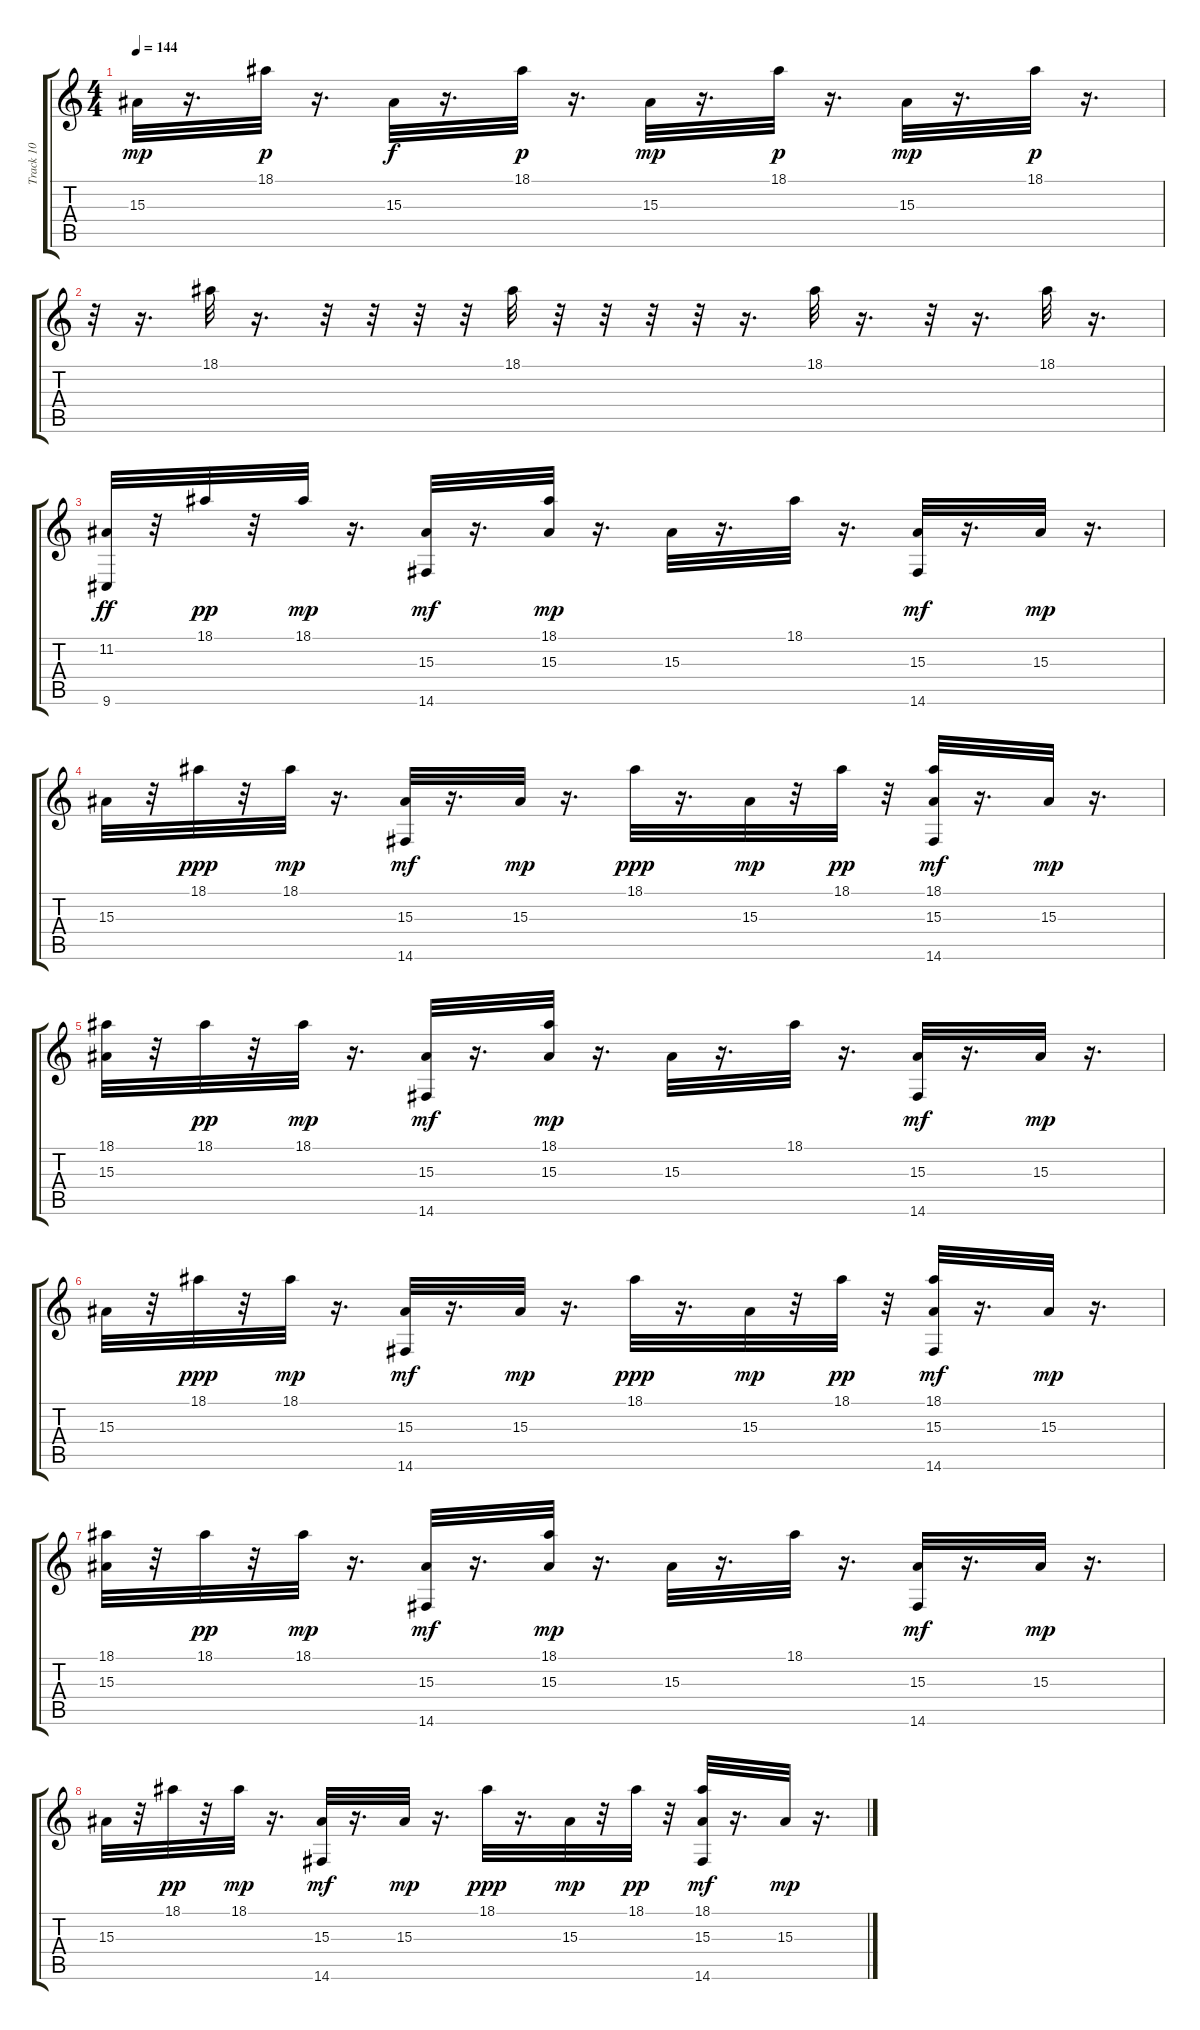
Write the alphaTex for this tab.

\track ("Track 10" "Track 10") {instrument acousticgrandpiano}
\staff {score tabs}
\tuning (E4 B3 G3 D3 A2 E2) {hide}
\ts (4 4)
\tempo 144
\clef g2
\ks c
15.3.32{dy mp} r.16{d} 18.1.32{dy p} r.16{d} 15.3.32{dy f} r.16{d} 18.1.32{dy p} r.16{d} 15.3.32{dy mp} r.16{d} 18.1.32{dy p} r.16{d} 15.3.32{dy mp} r.16{d} 18.1.32{dy p} r.16{d} |
r.32 r.16{d} 18.1.32 r.16{d} r.32 r.32 r.32 r.32 18.1.32 r.32 r.32 r.32 r.32 r.16{d} 18.1.32 r.16{d} r.32 r.16{d} 18.1.32 r.16{d} |
(11.2 9.6).32{dy ff} r.32 18.1.32{dy pp} r.32 18.1.32{dy mp} r.16{d} (15.3 14.6).32{dy mf} r.16{d} (18.1 15.3).32{dy mp} r.16{d} 15.3.32 r.16{d} 18.1.32 r.16{d} (15.3 14.6).32{dy mf} r.16{d} 15.3.32{dy mp} r.16{d} |
15.3.32 r.32 18.1.32{dy ppp} r.32 18.1.32{dy mp} r.16{d} (15.3 14.6).32{dy mf} r.16{d} 15.3.32{dy mp} r.16{d} 18.1.32{dy ppp} r.16{d} 15.3.32{dy mp} r.32 18.1.32{dy pp} r.32 (18.1 15.3 14.6).32{dy mf} r.16{d} 15.3.32{dy mp} r.16{d} |
(18.1 15.3).32 r.32 18.1.32{dy pp} r.32 18.1.32{dy mp} r.16{d} (15.3 14.6).32{dy mf} r.16{d} (18.1 15.3).32{dy mp} r.16{d} 15.3.32 r.16{d} 18.1.32 r.16{d} (15.3 14.6).32{dy mf} r.16{d} 15.3.32{dy mp} r.16{d} |
15.3.32 r.32 18.1.32{dy ppp} r.32 18.1.32{dy mp} r.16{d} (15.3 14.6).32{dy mf} r.16{d} 15.3.32{dy mp} r.16{d} 18.1.32{dy ppp} r.16{d} 15.3.32{dy mp} r.32 18.1.32{dy pp} r.32 (18.1 15.3 14.6).32{dy mf} r.16{d} 15.3.32{dy mp} r.16{d} |
(18.1 15.3).32 r.32 18.1.32{dy pp} r.32 18.1.32{dy mp} r.16{d} (15.3 14.6).32{dy mf} r.16{d} (18.1 15.3).32{dy mp} r.16{d} 15.3.32 r.16{d} 18.1.32 r.16{d} (15.3 14.6).32{dy mf} r.16{d} 15.3.32{dy mp} r.16{d} |
15.3.32 r.32 18.1.32{dy pp} r.32 18.1.32{dy mp} r.16{d} (15.3 14.6).32{dy mf} r.16{d} 15.3.32{dy mp} r.16{d} 18.1.32{dy ppp} r.16{d} 15.3.32{dy mp} r.32 18.1.32{dy pp} r.32 (18.1 15.3 14.6).32{dy mf} r.16{d} 15.3.32{dy mp} r.16{d}
